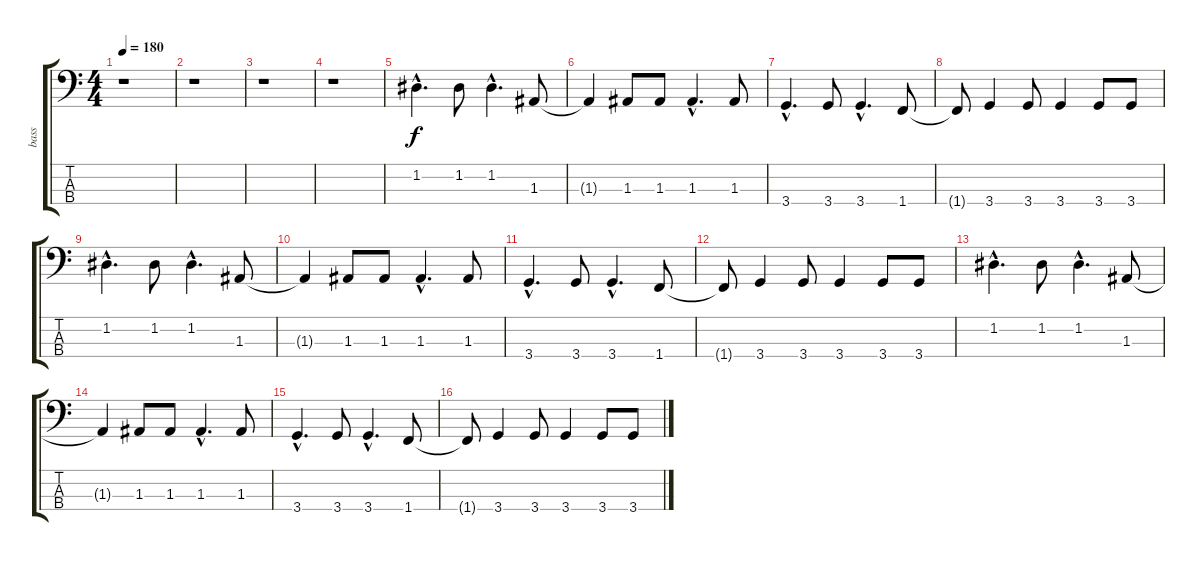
\track ("bass" "bass") {instrument slapbass2}
\staff {score tabs}
\tuning (G2 D2 A1 E1) {hide}
\ts (4 4)
\tempo 180
\clef f4
\ks c
r.1{dy f} |
r.1 |
r.1 |
r.1 |
1.2{hac}.4{d} 1.2.8 1.2{hac}.4{d} 1.3.8 |
1.3{t}.4 1.3.8 1.3.8 1.3{hac}.4{d} 1.3.8 |
3.4{hac}.4{d} 3.4.8 3.4{hac}.4{d} 1.4.8 |
1.4{t}.8 3.4.4 3.4.8 3.4.4 3.4.8 3.4.8 |
1.2{hac}.4{d} 1.2.8 1.2{hac}.4{d} 1.3.8 |
1.3{t}.4 1.3.8 1.3.8 1.3{hac}.4{d} 1.3.8 |
3.4{hac}.4{d} 3.4.8 3.4{hac}.4{d} 1.4.8 |
1.4{t}.8 3.4.4 3.4.8 3.4.4 3.4.8 3.4.8 |
1.2{hac}.4{d} 1.2.8 1.2{hac}.4{d} 1.3.8 |
1.3{t}.4 1.3.8 1.3.8 1.3{hac}.4{d} 1.3.8 |
3.4{hac}.4{d} 3.4.8 3.4{hac}.4{d} 1.4.8 |
1.4{t}.8 3.4.4 3.4.8 3.4.4 3.4.8 3.4.8
